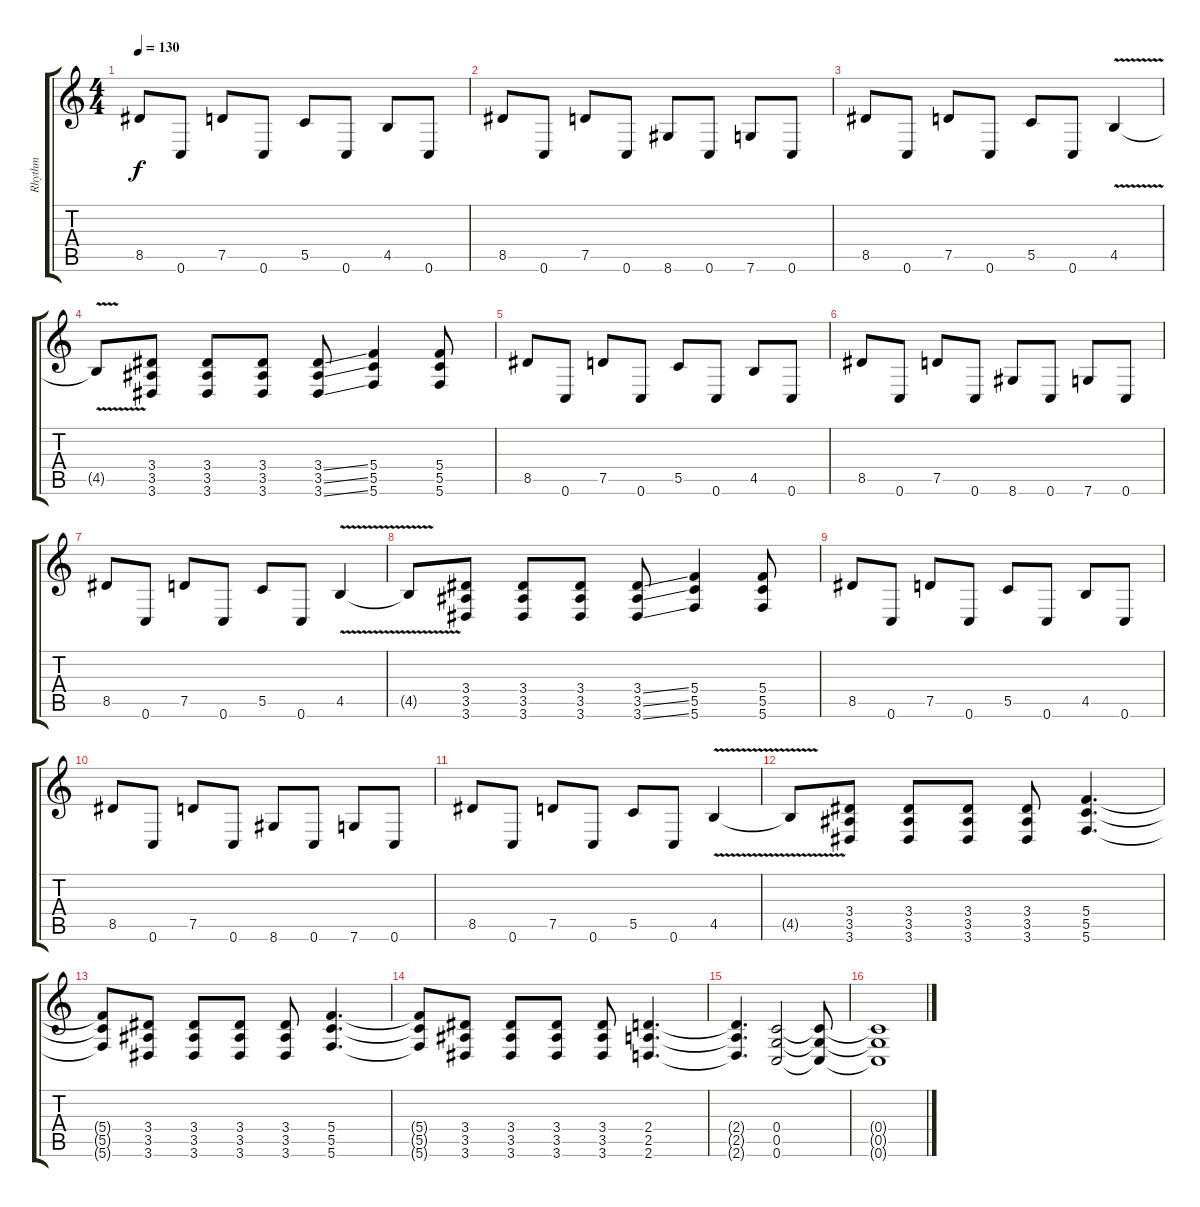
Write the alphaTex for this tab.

\track ("Rhythm" "Rhythm") {instrument distortionguitar}
\staff {score tabs}
\tuning (D4 A3 F3 C3 G2 C2) {hide}
\ts (4 4)
\tempo 130
\clef g2
\ks c
8.5.8{dy f} 0.6.8 7.5.8 0.6.8 5.5.8 0.6.8 4.5.8 0.6.8 |
8.5.8 0.6.8 7.5.8 0.6.8 8.6.8 0.6.8 7.6.8 0.6.8 |
8.5.8 0.6.8 7.5.8 0.6.8 5.5.8 0.6.8 4.5{v}.4 |
4.5{t}.8 (3.4 3.5 3.6).8 (3.4 3.5 3.6).8 (3.4 3.5 3.6).8 (3.4{ss} 3.5{ss} 3.6{ss}).8 (5.4 5.5 5.6).4 (5.4 5.5 5.6).8 |
8.5.8 0.6.8 7.5.8 0.6.8 5.5.8 0.6.8 4.5.8 0.6.8 |
8.5.8 0.6.8 7.5.8 0.6.8 8.6.8 0.6.8 7.6.8 0.6.8 |
8.5.8 0.6.8 7.5.8 0.6.8 5.5.8 0.6.8 4.5{v}.4 |
4.5{t}.8 (3.4 3.5 3.6).8 (3.4 3.5 3.6).8 (3.4 3.5 3.6).8 (3.4{ss} 3.5{ss} 3.6{ss}).8 (5.4 5.5 5.6).4 (5.4 5.5 5.6).8 |
8.5.8 0.6.8 7.5.8 0.6.8 5.5.8 0.6.8 4.5.8 0.6.8 |
8.5.8 0.6.8 7.5.8 0.6.8 8.6.8 0.6.8 7.6.8 0.6.8 |
8.5.8 0.6.8 7.5.8 0.6.8 5.5.8 0.6.8 4.5{v}.4 |
4.5{t}.8 (3.4 3.5 3.6).8 (3.4 3.5 3.6).8 (3.4 3.5 3.6).8 (3.4 3.5 3.6).8 (5.4 5.5 5.6).4{d} |
(5.4{t} 5.5{t} 5.6{t}).8 (3.4 3.5 3.6).8 (3.4 3.5 3.6).8 (3.4 3.5 3.6).8 (3.4 3.5 3.6).8 (5.4 5.5 5.6).4{d} |
(5.4{t} 5.5{t} 5.6{t}).8 (3.4 3.5 3.6).8 (3.4 3.5 3.6).8 (3.4 3.5 3.6).8 (3.4 3.5 3.6).8 (2.4 2.5 2.6).4{d} |
(2.4{t} 2.5{t} 2.6{t}).4{d} (0.4 0.5 0.6).2 (0.4{t} 0.5{t} 0.6{t}).8 |
(0.4{t} 0.5{t} 0.6{t}).1
